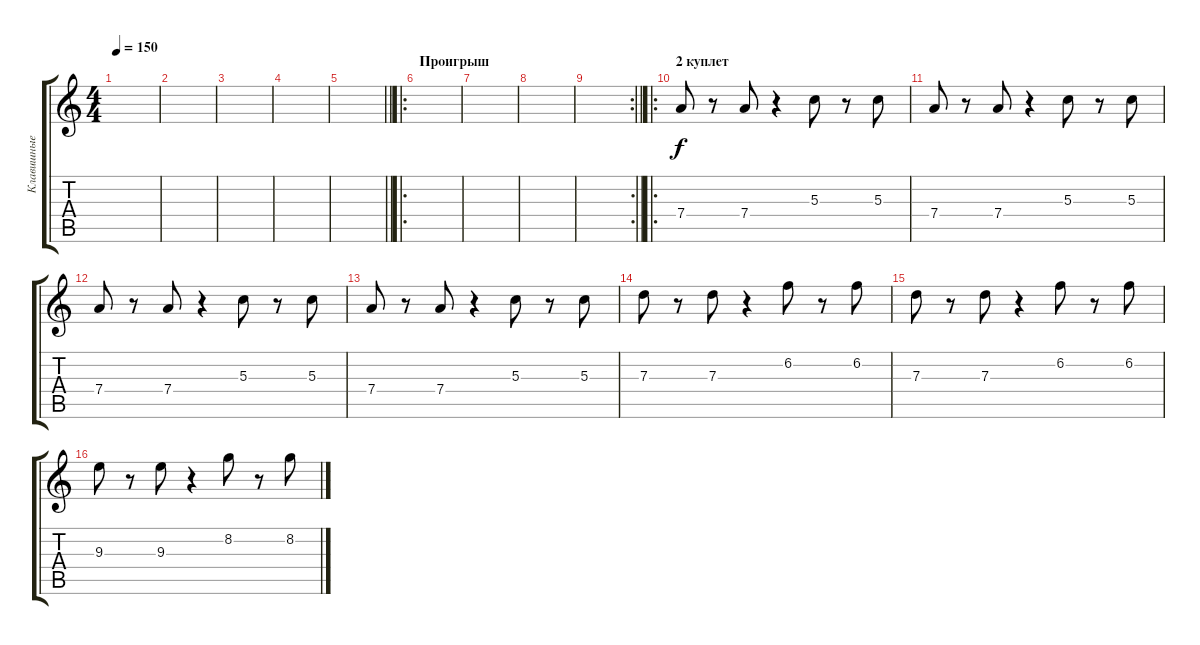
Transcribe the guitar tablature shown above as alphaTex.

\track ("Клавишные 2" "Клавишные ") {instrument acousticguitarsteel}
\staff {score tabs}
\tuning (E4 B3 G3 D3 A2 E2) {hide}
\ts (4 4)
\tempo 150
\clef g2
\ks c
|
|
|
|
\barLineRight lightlight
|
\ro
\section ("" "Проигрыш")
|
|
|
\rc 2
\barLineRight lightlight
|
\ro
\section ("" "2 куплет")
7.4.8 r.8 7.4.8 r.4 5.3.8 r.8 5.3.8 |
7.4.8 r.8 7.4.8 r.4 5.3.8 r.8 5.3.8 |
7.4.8 r.8 7.4.8 r.4 5.3.8 r.8 5.3.8 |
7.4.8 r.8 7.4.8 r.4 5.3.8 r.8 5.3.8 |
7.3.8 r.8 7.3.8 r.4 6.2.8 r.8 6.2.8 |
7.3.8 r.8 7.3.8 r.4 6.2.8 r.8 6.2.8 |
9.3.8 r.8 9.3.8 r.4 8.2.8 r.8 8.2.8
